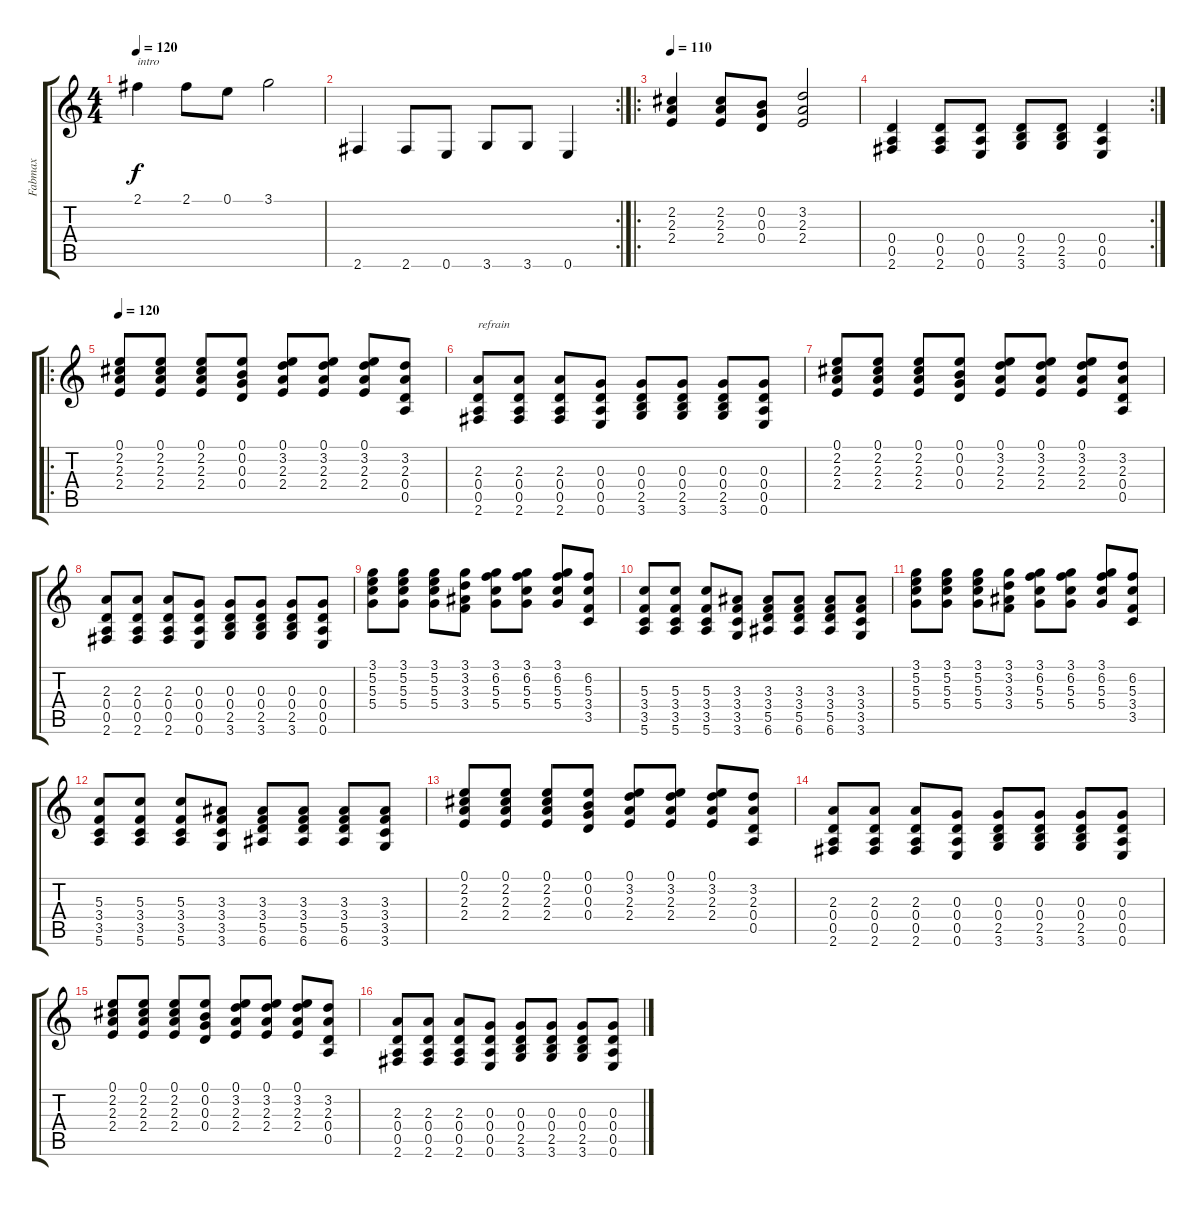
\track ("Fabmax" "Fabmax") {instrument electricguitarclean}
\staff {score tabs}
\tuning (E4 B3 G3 D3 A2 E2) {hide}
\ts (4 4)
\tempo 120
\tempo 100
\tempo 120
\clef g2
\ks c
2.1.4{txt "intro" dy f instrument electricguitarclean} 2.1.8 0.1.8 3.1.2 |
\rc 2
2.6.4 2.6.8 0.6.8 3.6.8 3.6.8 0.6.4 |
\ro
\tempo 110
(2.2 2.3 2.4).4{volume 16} (2.2 2.3 2.4).8 (0.2 0.3 0.4).8 (3.2 2.3 2.4).2 |
\rc 2
(0.4 0.5 2.6).4 (0.4 0.5 2.6).8 (0.4 0.5 0.6).8 (0.4 2.5 3.6).8 (0.4 2.5 3.6).8 (0.4 0.5 0.6).4 |
\ro
\tempo 120
(0.1 2.2 2.3 2.4).8 (0.1 2.2 2.3 2.4).8 (0.1 2.2 2.3 2.4).8 (0.1 0.2 0.3 0.4).8 (0.1 3.2 2.3 2.4).8 (0.1 3.2 2.3 2.4).8 (0.1 3.2 2.3 2.4).8 (3.2 2.3 0.4 0.5).8 |
(2.3 0.4 0.5 2.6).8{txt "refrain"} (2.3 0.4 0.5 2.6).8 (2.3 0.4 0.5 2.6).8 (0.3 0.4 0.5 0.6).8 (0.3 0.4 2.5 3.6).8 (0.3 0.4 2.5 3.6).8 (0.3 0.4 2.5 3.6).8 (0.3 0.4 0.5 0.6).8 |
(0.1 2.2 2.3 2.4).8 (0.1 2.2 2.3 2.4).8 (0.1 2.2 2.3 2.4).8 (0.1 0.2 0.3 0.4).8 (0.1 3.2 2.3 2.4).8 (0.1 3.2 2.3 2.4).8 (0.1 3.2 2.3 2.4).8 (3.2 2.3 0.4 0.5).8 |
(2.3 0.4 0.5 2.6).8 (2.3 0.4 0.5 2.6).8 (2.3 0.4 0.5 2.6).8 (0.3 0.4 0.5 0.6).8 (0.3 0.4 2.5 3.6).8 (0.3 0.4 2.5 3.6).8 (0.3 0.4 2.5 3.6).8 (0.3 0.4 0.5 0.6).8 |
(3.1 5.2 5.3 5.4).8 (3.1 5.2 5.3 5.4).8 (3.1 5.2 5.3 5.4).8 (3.1 3.2 3.3 3.4).8 (3.1 6.2 5.3 5.4).8 (3.1 6.2 5.3 5.4).8 (3.1 6.2 5.3 5.4).8 (6.2 5.3 3.4 3.5).8 |
(5.3 3.4 3.5 5.6).8 (5.3 3.4 3.5 5.6).8 (5.3 3.4 3.5 5.6).8 (3.3 3.4 3.5 3.6).8 (3.3 3.4 5.5 6.6).8 (3.3 3.4 5.5 6.6).8 (3.3 3.4 5.5 6.6).8 (3.3 3.4 3.5 3.6).8 |
(3.1 5.2 5.3 5.4).8 (3.1 5.2 5.3 5.4).8 (3.1 5.2 5.3 5.4).8 (3.1 3.2 3.3 3.4).8 (3.1 6.2 5.3 5.4).8 (3.1 6.2 5.3 5.4).8 (3.1 6.2 5.3 5.4).8 (6.2 5.3 3.4 3.5).8 |
(5.3 3.4 3.5 5.6).8 (5.3 3.4 3.5 5.6).8 (5.3 3.4 3.5 5.6).8 (3.3 3.4 3.5 3.6).8 (3.3 3.4 5.5 6.6).8 (3.3 3.4 5.5 6.6).8 (3.3 3.4 5.5 6.6).8 (3.3 3.4 3.5 3.6).8 |
(0.1 2.2 2.3 2.4).8 (0.1 2.2 2.3 2.4).8 (0.1 2.2 2.3 2.4).8 (0.1 0.2 0.3 0.4).8 (0.1 3.2 2.3 2.4).8 (0.1 3.2 2.3 2.4).8 (0.1 3.2 2.3 2.4).8 (3.2 2.3 0.4 0.5).8 |
(2.3 0.4 0.5 2.6).8 (2.3 0.4 0.5 2.6).8 (2.3 0.4 0.5 2.6).8 (0.3 0.4 0.5 0.6).8 (0.3 0.4 2.5 3.6).8 (0.3 0.4 2.5 3.6).8 (0.3 0.4 2.5 3.6).8 (0.3 0.4 0.5 0.6).8 |
(0.1 2.2 2.3 2.4).8 (0.1 2.2 2.3 2.4).8 (0.1 2.2 2.3 2.4).8 (0.1 0.2 0.3 0.4).8 (0.1 3.2 2.3 2.4).8 (0.1 3.2 2.3 2.4).8 (0.1 3.2 2.3 2.4).8 (3.2 2.3 0.4 0.5).8 |
(2.3 0.4 0.5 2.6).8 (2.3 0.4 0.5 2.6).8 (2.3 0.4 0.5 2.6).8 (0.3 0.4 0.5 0.6).8 (0.3 0.4 2.5 3.6).8 (0.3 0.4 2.5 3.6).8 (0.3 0.4 2.5 3.6).8 (0.3 0.4 0.5 0.6).8
